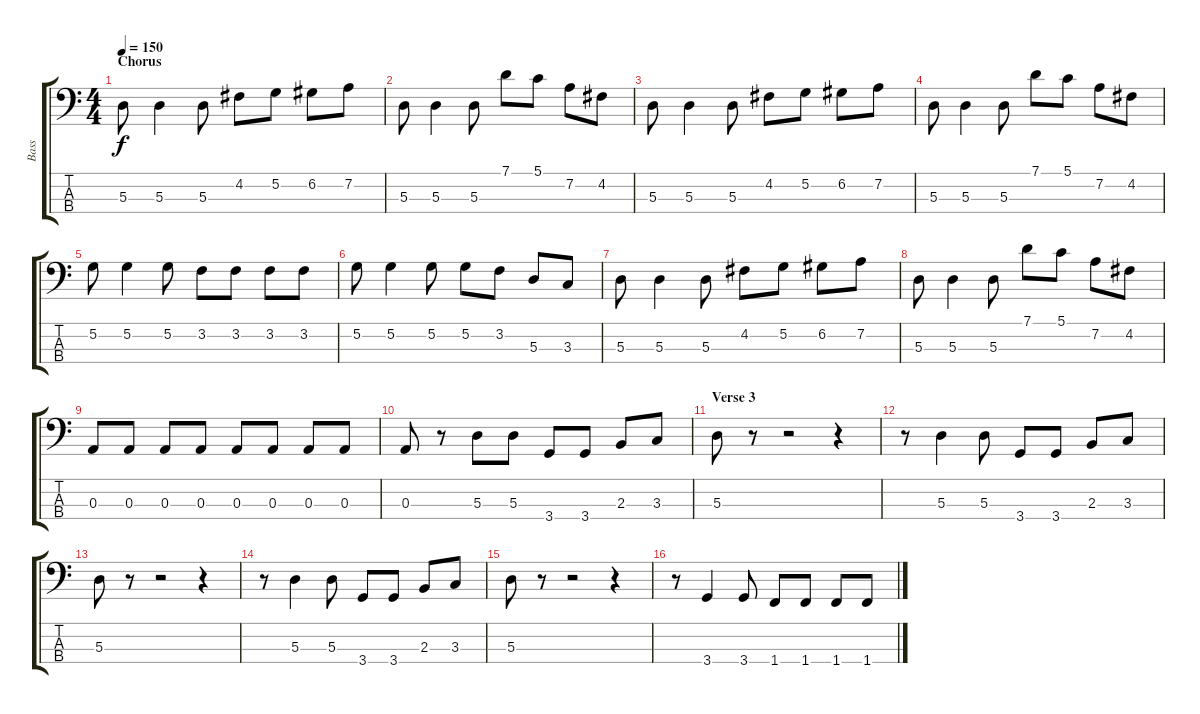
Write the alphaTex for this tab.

\track ("Bass" "Bass") {instrument electricbassfinger}
\staff {score tabs}
\tuning (G2 D2 A1 E1) {hide}
\ts (4 4)
\section ("" "Chorus")
\tempo 150
\clef f4
\ks c
5.3.8{dy f} 5.3.4 5.3.8 4.2.8 5.2.8 6.2.8 7.2.8 |
5.3.8 5.3.4 5.3.8 7.1.8 5.1.8 7.2.8 4.2.8 |
5.3.8 5.3.4 5.3.8 4.2.8 5.2.8 6.2.8 7.2.8 |
5.3.8 5.3.4 5.3.8 7.1.8 5.1.8 7.2.8 4.2.8 |
5.2.8 5.2.4 5.2.8 3.2.8 3.2.8 3.2.8 3.2.8 |
5.2.8 5.2.4 5.2.8 5.2.8 3.2.8 5.3.8 3.3.8 |
5.3.8 5.3.4 5.3.8 4.2.8 5.2.8 6.2.8 7.2.8 |
5.3.8 5.3.4 5.3.8 7.1.8 5.1.8 7.2.8 4.2.8 |
0.3.8 0.3.8 0.3.8 0.3.8 0.3.8 0.3.8 0.3.8 0.3.8 |
0.3.8 r.8 5.3.8 5.3.8 3.4.8 3.4.8 2.3.8 3.3.8 |
\section ("" "Verse 3")
5.3.8 r.8 r.2 r.4 |
r.8 5.3.4 5.3.8 3.4.8 3.4.8 2.3.8 3.3.8 |
5.3.8 r.8 r.2 r.4 |
r.8 5.3.4 5.3.8 3.4.8 3.4.8 2.3.8 3.3.8 |
5.3.8 r.8 r.2 r.4 |
r.8 3.4.4 3.4.8 1.4.8 1.4.8 1.4.8 1.4.8
